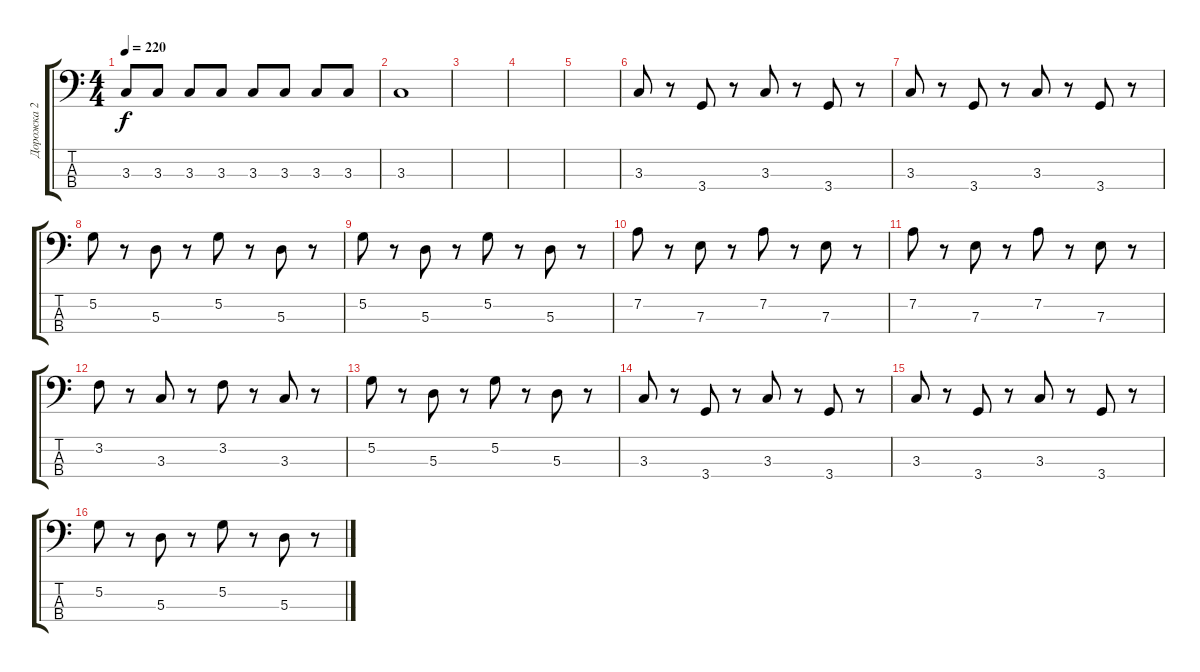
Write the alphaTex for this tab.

\track ("Дорожка 2" "Дорожка 2") {instrument electricbasspick}
\staff {score tabs}
\tuning (G2 D2 A1 E1) {hide}
\ts (4 4)
\tempo 220
\clef f4
\ks c
3.3.8{dy f} 3.3.8 3.3.8 3.3.8 3.3.8 3.3.8 3.3.8 3.3.8 |
3.3.1 |
|
|
|
3.3.8 r.8 3.4.8 r.8 3.3.8 r.8 3.4.8 r.8 |
3.3.8 r.8 3.4.8 r.8 3.3.8 r.8 3.4.8 r.8 |
5.2.8 r.8 5.3.8 r.8 5.2.8 r.8 5.3.8 r.8 |
5.2.8 r.8 5.3.8 r.8 5.2.8 r.8 5.3.8 r.8 |
7.2.8 r.8 7.3.8 r.8 7.2.8 r.8 7.3.8 r.8 |
7.2.8 r.8 7.3.8 r.8 7.2.8 r.8 7.3.8 r.8 |
3.2.8 r.8 3.3.8 r.8 3.2.8 r.8 3.3.8 r.8 |
5.2.8 r.8 5.3.8 r.8 5.2.8 r.8 5.3.8 r.8 |
3.3.8 r.8 3.4.8 r.8 3.3.8 r.8 3.4.8 r.8 |
3.3.8 r.8 3.4.8 r.8 3.3.8 r.8 3.4.8 r.8 |
5.2.8 r.8 5.3.8 r.8 5.2.8 r.8 5.3.8 r.8
